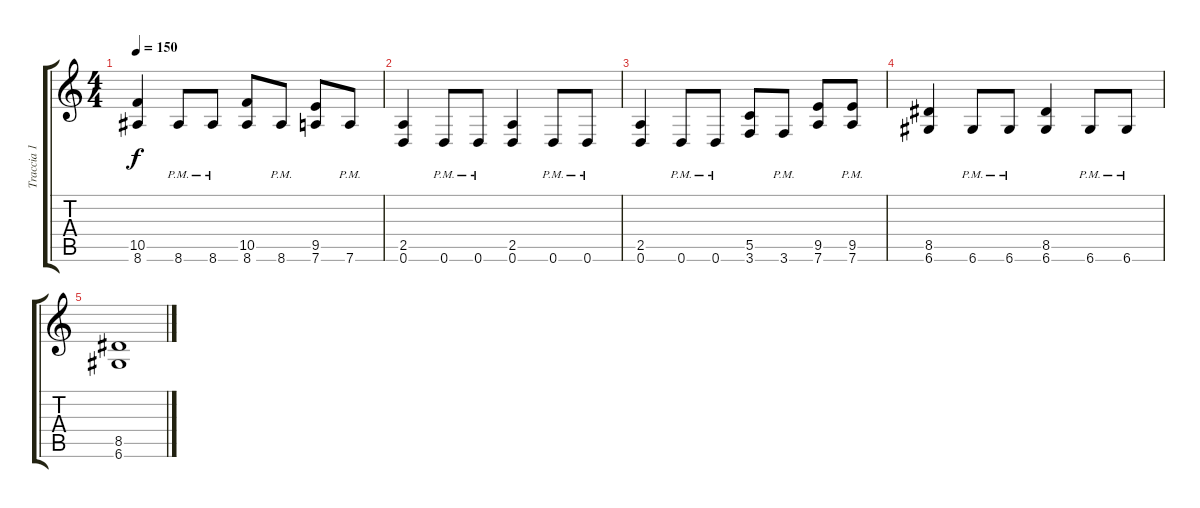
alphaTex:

\track ("Traccia 1" "Traccia 1") {instrument distortionguitar}
\staff {score tabs}
\tuning (D4 A3 F3 C3 G2 D2) {hide}
\ts (4 4)
\tempo 150
\clef g2
\ks c
(10.5 8.6).4{dy f} 8.6{pm}.8 8.6{pm}.8 (10.5 8.6).8 8.6{pm}.8 (9.5 7.6).8 7.6{pm}.8 |
(2.5 0.6).4 0.6{pm}.8 0.6{pm}.8 (2.5 0.6).4 0.6{pm}.8 0.6{pm}.8 |
(2.5 0.6).4 0.6{pm}.8 0.6{pm}.8 (5.5 3.6).8 3.6{pm}.8 (9.5 7.6).8 (9.5 7.6{pm}).8 |
(8.5 6.6).4 6.6{pm}.8 6.6{pm}.8 (8.5 6.6).4 6.6{pm}.8 6.6{pm}.8 |
(8.5 6.6).1
